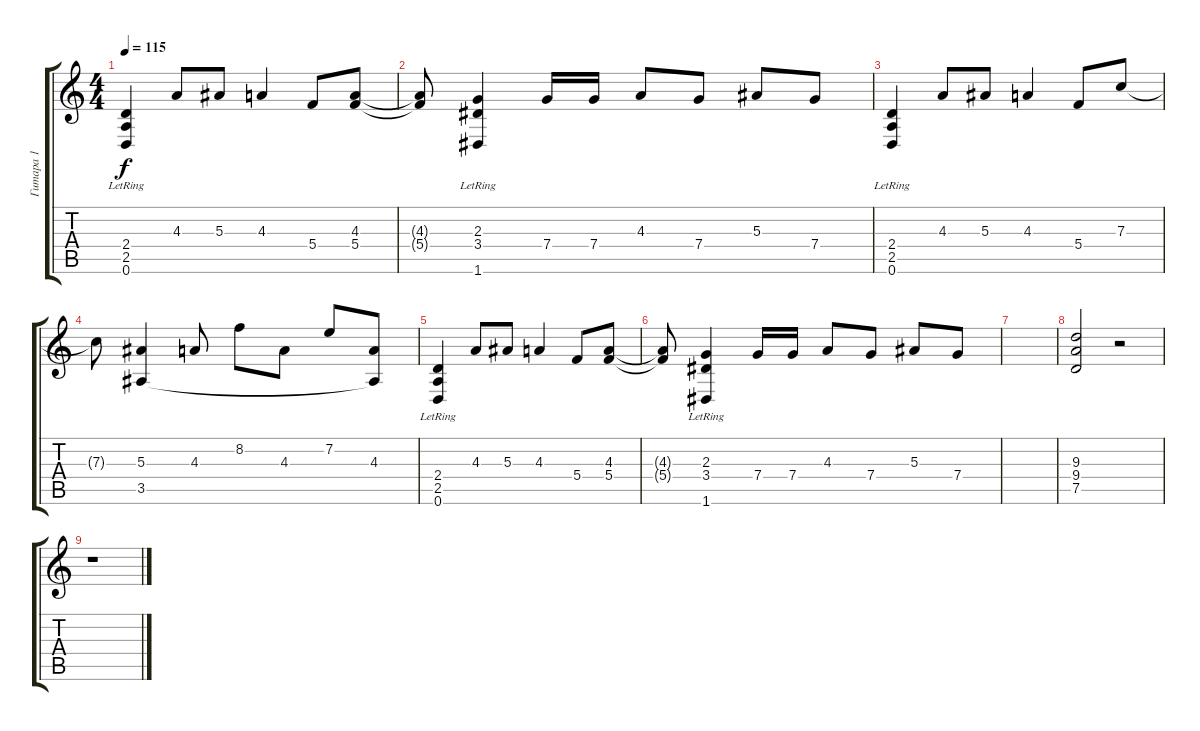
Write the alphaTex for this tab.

\track ("Гитара 1  (1)" "Гитара 1  ") {instrument acousticguitarnylon}
\staff {score tabs}
\tuning (D4 A3 F3 C3 G2 D2) {hide}
\ts (4 4)
\tempo 115
\clef g2
\ks c
(2.4{lr} 2.5{lr} 0.6{lr}).4{dy f} 4.3.8 5.3.8 4.3.4 5.4.8 (4.3 5.4).8 |
(4.3{t} 5.4{t}).8 (2.3 3.4 1.6{lr}).4 7.4.16 7.4.16 4.3.8 7.4.8 5.3.8 7.4.8 |
(2.4{lr} 2.5{lr} 0.6{lr}).4 4.3.8 5.3.8 4.3.4 5.4.8 7.3.8 |
7.3{t}.8 (5.3 3.5).4 4.3.8 8.2.8 4.3.8 7.2.8 (4.3 3.5{t}).8 |
(2.4{lr} 2.5{lr} 0.6{lr}).4 4.3.8 5.3.8 4.3.4 5.4.8 (4.3 5.4).8 |
(4.3{t} 5.4{t}).8 (2.3 3.4 1.6{lr}).4 7.4.16 7.4.16 4.3.8 7.4.8 5.3.8 7.4.8 |
|
(9.3 9.4 7.5).2{instrument distortionguitar} r.2 |
r.1
